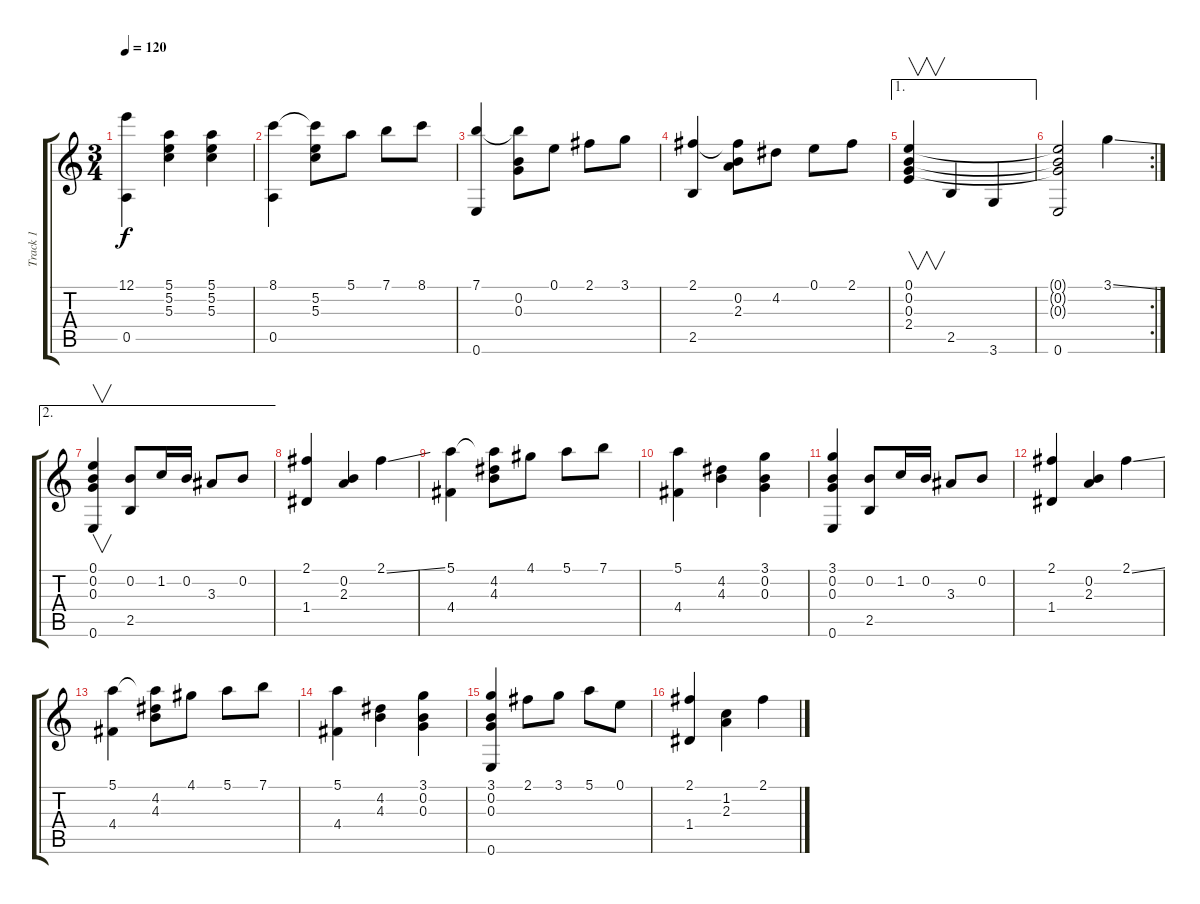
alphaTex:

\track ("Track 1" "Track 1") {instrument acousticguitarnylon}
\staff {score tabs}
\tuning (E4 B3 G3 D3 A2 E2) {hide}
\ts (3 4)
\tempo 120
\clef g2
\ks c
(12.1 0.5).4{dy f} (5.1 5.2 5.3).4 (5.1 5.2 5.3).4 |
(8.1 0.5).4 (8.1{t} 5.2 5.3).8 5.1.8 7.1.8 8.1.8 |
(7.1 0.6).4 (7.1{t} 0.2 0.3).8 0.1.8 2.1.8 3.1.8 |
(2.1 2.5).4 (2.1{t} 0.2 2.3).8 4.2.8 0.1.8 2.1.8 |
\ae 1
(0.1 0.2 0.3 2.4).4{v} 2.5.4 3.6.4 |
\rc 2
(0.1{t} 0.2{t} 0.3{t} 0.6).2 3.1{ss}.4 |
\ae 2
(0.1 0.2 0.3 0.6).4{v} (0.2 2.5).8 1.2.16 0.2.16 3.3.8 0.2.8 |
(2.1 1.4).4 (0.2 2.3).4 2.1{ss}.4 |
(5.1 4.4).4 (5.1{t} 4.2 4.3).8 4.1.8 5.1.8 7.1.8 |
(5.1 4.4).4 (4.2 4.3).4 (3.1 0.2 0.3).4 |
(3.1 0.2 0.3 0.6).4 (0.2 2.5).8 1.2.16 0.2.16 3.3.8 0.2.8 |
(2.1 1.4).4 (0.2 2.3).4 2.1{ss}.4 |
(5.1 4.4).4 (5.1{t} 4.2 4.3).8 4.1.8 5.1.8 7.1.8 |
(5.1 4.4).4 (4.2 4.3).4 (3.1 0.2 0.3).4 |
(3.1 0.2 0.3 0.6).4 2.1.8 3.1.8 5.1.8 0.1.8 |
(2.1 1.4).4 (1.2 2.3).4 2.1{ss}.4
